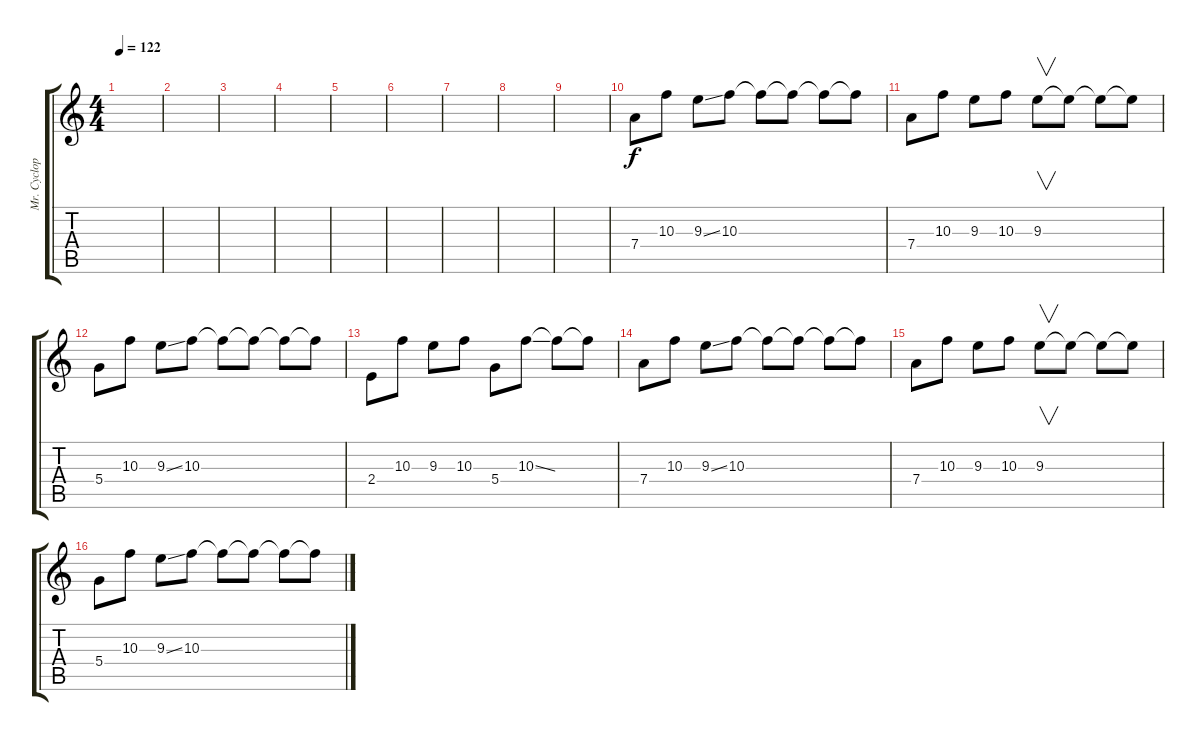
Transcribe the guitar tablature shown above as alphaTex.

\track ("Mr. Cyclop" "Mr. Cyclop") {instrument distortionguitar}
\staff {score tabs}
\tuning (E4 B3 G3 D3 A2 E2) {hide}
\ts (4 4)
\tempo 122
\clef g2
\ks c
|
|
|
|
|
|
|
|
|
7.4.8{volume 16 instrument overdrivenguitar} 10.3.8 9.3{ss}.8 10.3.8 10.3{t}.8 10.3{t}.8 10.3{t}.8 10.3{t}.8 |
7.4.8 10.3.8 9.3.8 10.3.8 9.3.8{v} 9.3{t}.8 9.3{t}.8 9.3{t}.8 |
5.4.8{instrument overdrivenguitar} 10.3.8 9.3{ss}.8 10.3.8 10.3{t}.8 10.3{t}.8 10.3{t}.8 10.3{t}.8 |
2.4.8 10.3.8 9.3.8 10.3.8 5.4.8 10.3{ss}.8 10.3{t}.8 10.3{t}.8 |
7.4.8{instrument overdrivenguitar} 10.3.8 9.3{ss}.8 10.3.8 10.3{t}.8 10.3{t}.8 10.3{t}.8 10.3{t}.8 |
7.4.8 10.3.8 9.3.8 10.3.8 9.3.8{v} 9.3{t}.8 9.3{t}.8 9.3{t}.8 |
5.4.8{instrument overdrivenguitar} 10.3.8 9.3{ss}.8 10.3.8 10.3{t}.8 10.3{t}.8 10.3{t}.8 10.3{t}.8
